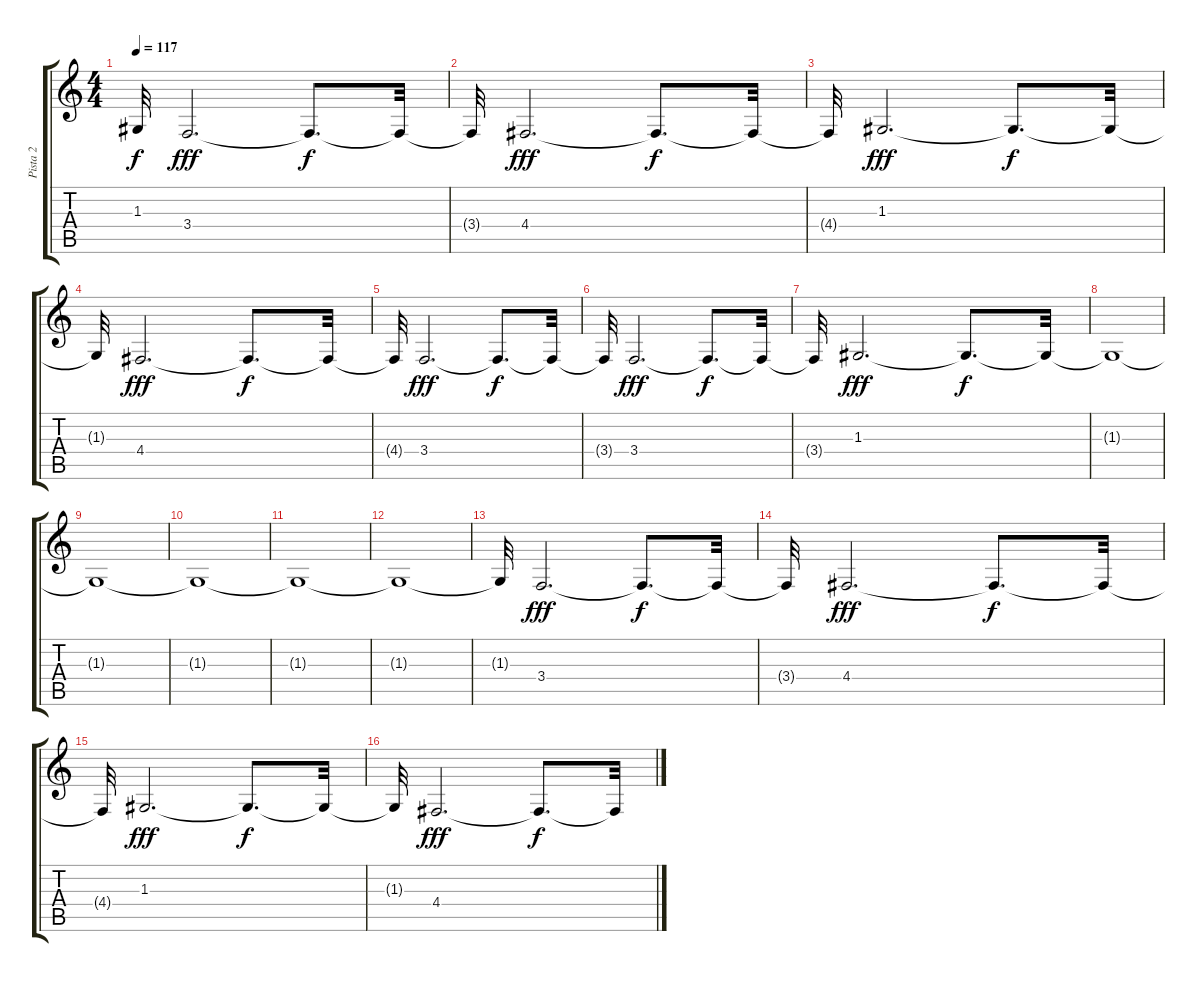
\track ("Pista 2" "Pista 2") {instrument musicbox}
\staff {score tabs}
\tuning (E4 B3 G3 D3 A2 E2) {hide}
\ts (4 4)
\tempo 117
\clef g2
\ks c
1.3{t}.32{dy f} 3.4.2{d dy fff} 3.4{t}.8{d dy f} 3.4{t}.32 |
3.4{t}.32 4.4.2{d dy fff} 4.4{t}.8{d dy f} 4.4{t}.32 |
4.4{t}.32 1.3.2{d dy fff} 1.3{t}.8{d dy f} 1.3{t}.32 |
1.3{t}.32 4.4.2{d dy fff} 4.4{t}.8{d dy f} 4.4{t}.32 |
4.4{t}.32 3.4.2{d dy fff} 3.4{t}.8{d dy f} 3.4{t}.32 |
3.4{t}.32 3.4.2{d dy fff} 3.4{t}.8{d dy f} 3.4{t}.32 |
3.4{t}.32 1.3.2{d dy fff} 1.3{t}.8{d dy f} 1.3{t}.32 |
1.3{t}.1 |
1.3{t}.1 |
1.3{t}.1 |
1.3{t}.1 |
1.3{t}.1 |
1.3{t}.32 3.4.2{d dy fff} 3.4{t}.8{d dy f} 3.4{t}.32 |
3.4{t}.32 4.4.2{d dy fff} 4.4{t}.8{d dy f} 4.4{t}.32 |
4.4{t}.32 1.3.2{d dy fff} 1.3{t}.8{d dy f} 1.3{t}.32 |
1.3{t}.32 4.4.2{d dy fff} 4.4{t}.8{d dy f} 4.4{t}.32
